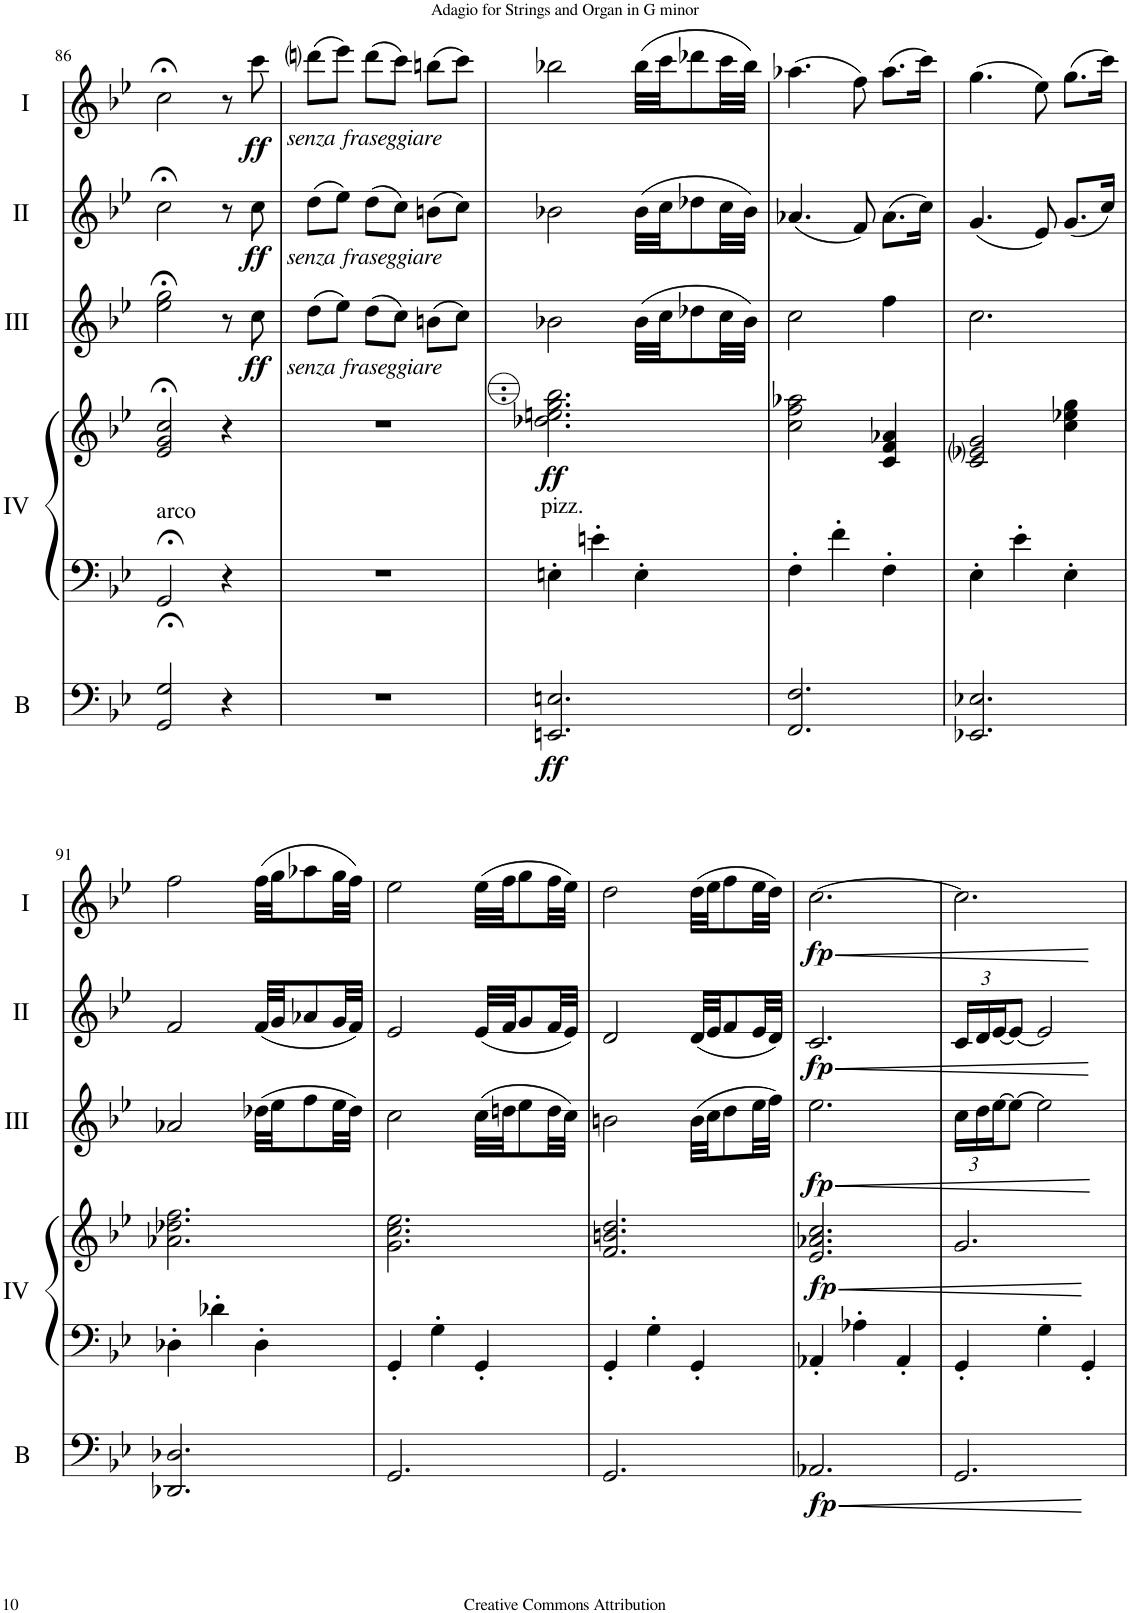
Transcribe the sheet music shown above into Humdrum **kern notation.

**kern	**dynam	**kern	**kern	**dynam	**kern	**dynam	**kern	**dynam	**kern	**dynam
*part5	*part5	*part4	*part4	*part4	*part3	*part3	*part2	*part2	*part1	*part1
*staff6	*staff6	*staff5	*staff4	*staff4/5	*staff3	*staff3	*staff2	*staff2	*staff1	*staff1
*I"Bass	*	*I"Acc. 4	*	*	*I"Acc. 3	*	*I"Acc. 2	*	*I"Acc. 1	*
*I'B	*	*	*	*	*	*	*	*	*	*
!!LO:PB:g=z
*clefF4	*	*clefF4	*clefG2	*	*clefG2	*	*clefG2	*	*clefG2	*
*Trd7c12	*	*	*	*	*Trd7c12	*	*	*	*	*
*k[b-e-]	*	*k[b-e-]	*k[b-e-]	*	*k[b-e-]	*	*k[b-e-]	*	*k[b-e-]	*
*M3/4	*	*M3/4	*M3/4	*	*M3/4	*	*M3/4	*	*M3/4	*
=86	=86	=86	=86	=86	=86	=86	=86	=86	=86	=86
!	!	!LO:TX:a:t=arco	!	!	!	!	!	!	!	!
2GG/;< 2G/;<	.	2GG;</	2e-/;< 2g/;< 2cc/;<	.	2ee-\;< 2gg\;<	.	2cc;<\	.	2cc;<\	.
4r	.	4r	4r	.	8r	.	8r	.	8r	.
!	!	!	!	!	!	!	!	!	!LO:TX:b:i:t=senza fraseggiare	!
!	!	!	!	!	!	!	!LO:TX:b:i:t=senza fraseggiare	!	!	!
!	!	!	!	!	!LO:TX:b:i:t=senza fraseggiare	!	!	!	!	!
!	!	!	!	!	!	!LO:DY:b	!	!LO:DY:b	!	!LO:DY:b
.	.	.	.	.	8cc\	ff	8cc\	ff	8ccc\	ff
=87	=87	=87	=87	=87	=87	=87	=87	=87	=87	=87
2.r	.	2.r	2.r	.	(8dd\L	.	(8dd\L	.	(8dddni\L	.
.	.	.	.	.	8ee-\J)	.	8ee-\J)	.	8eee-\J)	.
.	.	.	.	.	(8dd\L	.	(8dd\L	.	(8ddd\L	.
.	.	.	.	.	8cc\J)	.	8cc\J)	.	8ccc\J)	.
.	.	.	.	.	(8bn\L	.	(8bn\L	.	(8bbn\L	.
.	.	.	.	.	8cc\J)	.	8cc\J)	.	8ccc\J)	.
=88	=88	=88	=88	=88	=88	=88	=88	=88	=88	=88
!	!	!LO:TX:a:t=pizz.	!	!	!	!	!	!	!	!
!	!LO:DY:b	!	!	!LO:DY:b	!	!	!	!	!	!
2.EEn/ 2.En/	ff	4En'\	2.dd-X\ 2.een\ 2.gg\ 2.bb-\	ff	2b-X\	.	2b-X\	.	2bb-X\	.
.	.	4en'\	.	.	.	.	.	.	.	.
.	.	4E'\	.	.	(32b-\LLL	.	(32b-\LLL	.	(32bb-\LLL	.
.	.	.	.	.	32cc\JJ	.	32cc\JJ	.	32ccc\JJ	.
.	.	.	.	.	8dd-X\	.	8dd-X\	.	8ddd-X\	.
.	.	.	.	.	32cc\LL	.	32cc\LL	.	32ccc\LL	.
.	.	.	.	.	32b-\JJJ)	.	32b-\JJJ)	.	32bb-\JJJ)	.
=89	=89	=89	=89	=89	=89	=89	=89	=89	=89	=89
2.FF/ 2.F/	.	4F'\	2cc\ 2ff\ 2aa-X\	.	2cc\	.	(4.a-X/	.	(4.aa-X\	.
.	.	4f'\	.	.	.	.	.	.	.	.
.	.	.	.	.	.	.	8f/)	.	8ff\)	.
.	.	4F'\	4c/ 4f/ 4a-X/	.	4ff\	.	(8.a-\L	.	(8.aa-\L	.
.	.	.	.	.	.	.	16cc\Jk)	.	16ccc\Jk)	.
=90	=90	=90	=90	=90	=90	=90	=90	=90	=90	=90
2.EE-X/ 2.E-X/	.	4E-'\	2c/ 2e-i/ 2g/	.	2.cc\	.	(4.g/	.	(4.gg\	.
.	.	4e-'\	.	.	.	.	.	.	.	.
.	.	.	.	.	.	.	8e-/)	.	8ee-\)	.
.	.	4E-'\	4cc\ 4ee-X\ 4gg\	.	.	.	(8.g/L	.	(8.gg\L	.
.	.	.	.	.	.	.	16cc/Jk)	.	16ccc\Jk)	.
!!LO:LB:g=z
=91	=91	=91	=91	=91	=91	=91	=91	=91	=91	=91
2.DD-X/ 2.D-X/	.	4D-X'\	2.a-X\ 2.dd-X\ 2.ff\	.	2a-X/	.	2f/	.	2ff\	.
.	.	4d-X'\	.	.	.	.	.	.	.	.
.	.	4D-'\	.	.	(32dd-X\LLL	.	(32f/LLL	.	(32ff\LLL	.
.	.	.	.	.	32ee-\JJ	.	32g/JJ	.	32gg\JJ	.
.	.	.	.	.	8ff\	.	8a-X/	.	8aa-X\	.
.	.	.	.	.	32ee-\LL	.	32g/LL	.	32gg\LL	.
.	.	.	.	.	32dd-\JJJ)	.	32f/JJJ)	.	32ff\JJJ)	.
=92	=92	=92	=92	=92	=92	=92	=92	=92	=92	=92
2.GG/	.	4GG'/	2.g\ 2.cc\ 2.ee-\	.	2cc\	.	2e-/	.	2ee-\	.
.	.	4G'\	.	.	.	.	.	.	.	.
.	.	4GG'/	.	.	(32cc\LLL	.	(32e-/LLL	.	(32ee-\LLL	.
.	.	.	.	.	32ddn\JJ	.	32f/JJ	.	32ff\JJ	.
.	.	.	.	.	8ee-\	.	8g/	.	8gg\	.
.	.	.	.	.	32dd\LL	.	32f/LL	.	32ff\LL	.
.	.	.	.	.	32cc\JJJ)	.	32e-/JJJ)	.	32ee-\JJJ)	.
=93	=93	=93	=93	=93	=93	=93	=93	=93	=93	=93
2.GG/	.	4GG'/	2.f/ 2.bn/ 2.dd/	.	2bn\	.	2d/	.	2dd\	.
.	.	4G'\	.	.	.	.	.	.	.	.
.	.	4GG'/	.	.	(32b\LLL	.	(32d/LLL	.	(32dd\LLL	.
.	.	.	.	.	32cc\JJ	.	32e-/JJ	.	32ee-\JJ	.
.	.	.	.	.	8dd\	.	8f/	.	8ff\	.
.	.	.	.	.	32ee-\LL	.	32e-/LL	.	32ee-\LL	.
.	.	.	.	.	32ff\JJJ)	.	32d/JJJ)	.	32dd\JJJ)	.
=94	=94	=94	=94	=94	=94	=94	=94	=94	=94	=94
!	!LO:HP:b	!	!	!LO:HP:b	!	!LO:HP:b	!	!LO:HP:b	!	!LO:HP:b
!	!LO:DY:n=1:b	!	!	!LO:DY:n=1:b	!	!LO:DY:n=1:b	!	!LO:DY:n=1:b	!	!LO:DY:n=1:b
2.AA-X/	< fp	4AA-X'/	2.e-/ 2.a-X/ 2.cc/	< fp	2.ee-\	< fp	2.c/	< fp	[2.cc\	< fp
.	.	4A-X'\	.	.	.	.	.	.	.	.
.	.	4AA-'/	.	.	.	.	.	.	.	.
=95	=95	=95	=95	=95	=95	=95	=95	=95	=95	=95
*	*	*	*	*	*Xbrackettup	*	*Xbrackettup	*	*	*
2.GG/	.	4GG'/	2.g/	.	24cc\LL	.	24c/LL	.	2.cc\]	.
.	.	.	.	.	24dd\	.	24d/	.	.	.
.	.	.	.	.	[24ee-\J	.	[24e-/J	.	.	.
.	.	.	.	.	8ee-\J_	.	8e-/J_	.	.	.
.	.	4G'\	.	.	2ee-\]	.	2e-/]	.	.	.
.	.	4GG'/	.	.	.	.	.	.	.	.
.	[	.	.	[	.	[	.	[	.	[
=	=	=	=	=	=	=	=	=	=	=
*-	*-	*-	*-	*-	*-	*-	*-	*-	*-	*-
